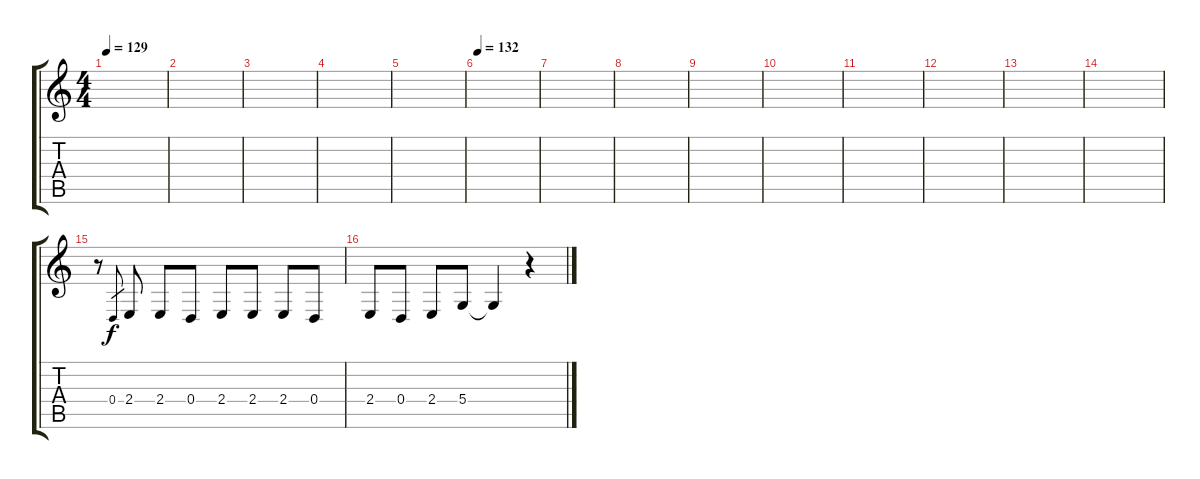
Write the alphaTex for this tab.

\track "" {instrument englishhorn}
\staff {score tabs}
\tuning (E4 B3 G3 D3 A2 E2) {hide}
\ts (4 4)
\tempo 129
\tempo 120
\tempo 129
\clef g2
\ks c
|
|
|
|
|
\tempo 132
|
|
|
|
|
|
|
|
|
r.8 0.4.8{gr} 2.4.8 2.4.8 0.4.8 2.4.8 2.4.8 2.4.8 0.4.8 |
2.4.8 0.4.8 2.4.8 5.4.8 5.4{t}.4 r.4
